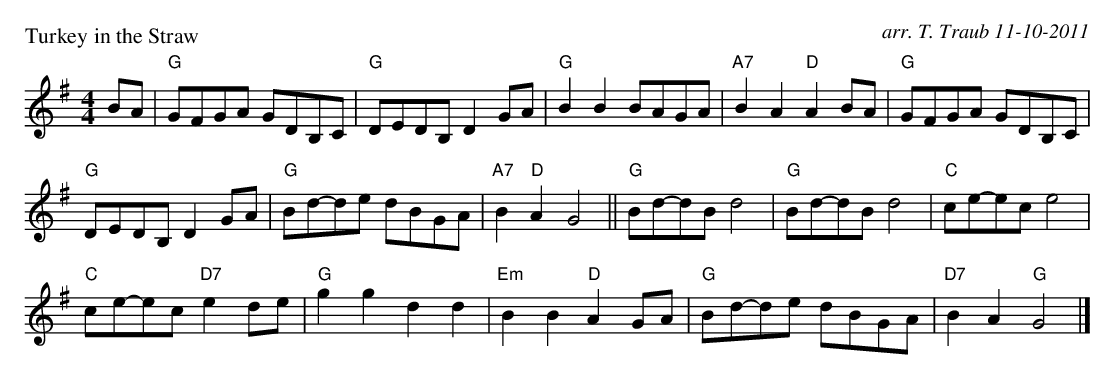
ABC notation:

X:1
P: Turkey in the Straw
C: arr. T. Traub 11-10-2011
M: 4/4
L: 1/8
K: G
BA | "G"GFGA GDB,C|"G"DEDB, D2 GA|"G"B2 B2 BAGA|"A7"B2 A2 "D"A2 BA|"G"GFGA GDB,C|
"G"DEDB, D2 GA|"G"Bd-de dBGA|"A7"B2 "D"A2 G4 ||"G"Bd-dB d4|"G"Bd-dB d4|"C"ce-ec e4|
"C"ce-ec "D7"e2 de|"G"g2 g2 d2 d2|"Em"B2 B2 "D"A2 GA|"G"Bd-de dBGA|"D7"B2 A2 "G"G4 |]
